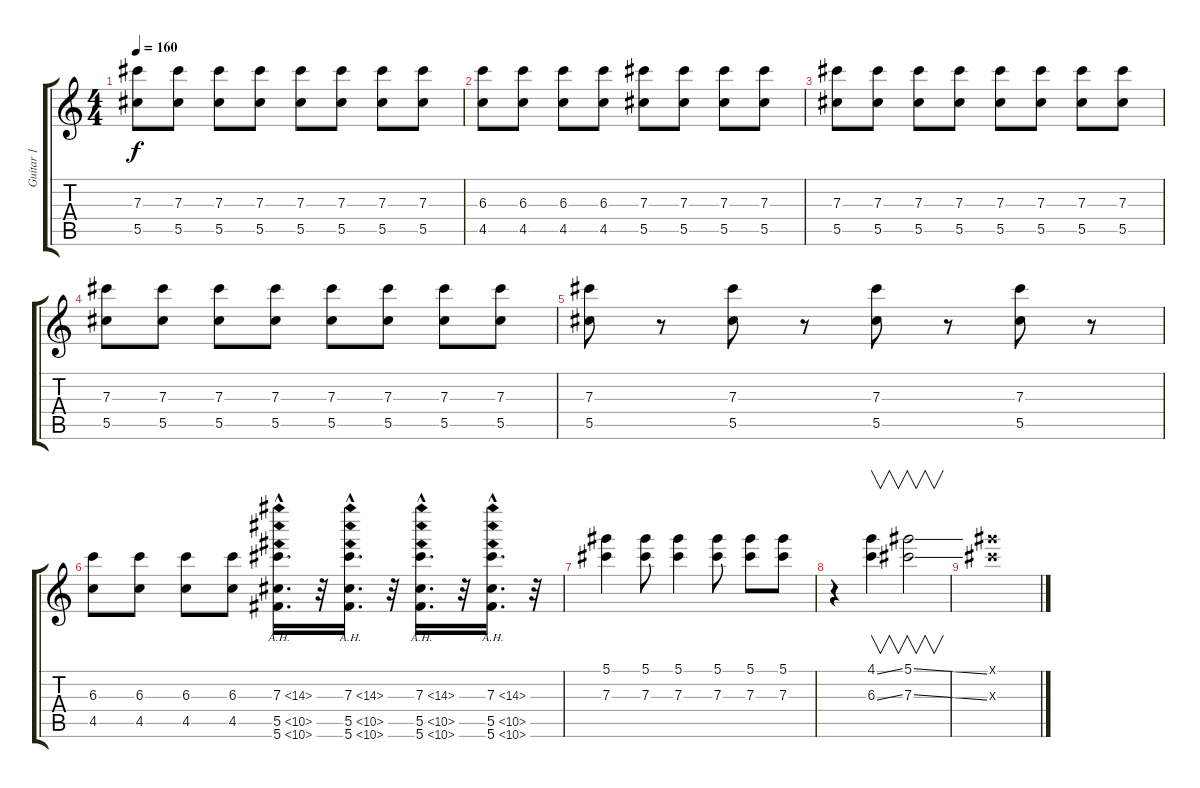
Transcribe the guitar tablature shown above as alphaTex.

\track ("Guitar 1" "Guitar 1") {instrument distortionguitar}
\staff {score tabs}
\tuning (Eb5 Bb4 Gb4 Db4 Ab3 Db3) {hide}
\ts (4 4)
\tempo 160
\clef g2
\ks c
(7.3 5.5).8{dy f} (7.3 5.5).8 (7.3 5.5).8 (7.3 5.5).8 (7.3 5.5).8 (7.3 5.5).8 (7.3 5.5).8 (7.3 5.5).8 |
(6.3 4.5).8 (6.3 4.5).8 (6.3 4.5).8 (6.3 4.5).8 (7.3 5.5).8 (7.3 5.5).8 (7.3 5.5).8 (7.3 5.5).8 |
(7.3 5.5).8 (7.3 5.5).8 (7.3 5.5).8 (7.3 5.5).8 (7.3 5.5).8 (7.3 5.5).8 (7.3 5.5).8 (7.3 5.5).8 |
(7.3 5.5).8 (7.3 5.5).8 (7.3 5.5).8 (7.3 5.5).8 (7.3 5.5).8 (7.3 5.5).8 (7.3 5.5).8 (7.3 5.5).8 |
(7.3 5.5).8 r.8 (7.3 5.5).8 r.8 (7.3 5.5).8 r.8 (7.3 5.5).8 r.8 |
(6.3 4.5).8 (6.3 4.5).8 (6.3 4.5).8 (6.3 4.5).8 (7.3{ah 7 hac} 5.5{ah 5 hac} 5.6{ah 5 hac}).16{d} r.32 (7.3{ah 7 hac} 5.5{ah 5 hac} 5.6{ah 5 hac}).16{d} r.32 (7.3{ah 7 hac} 5.5{ah 5 hac} 5.6{ah 5 hac}).16{d} r.32 (7.3{ah 7 hac} 5.5{ah 5 hac} 5.6{ah 5 hac}).16{d} r.32 |
(5.1 7.3).4 (5.1 7.3).8 (5.1 7.3).4 (5.1 7.3).8 (5.1 7.3).8 (5.1 7.3).8 |
r.4 (4.1{ss} 6.3{ss}).4{v} (5.1{ss} 7.3{ss}).2{v} |
(5.1{x} 7.3{x}).1
